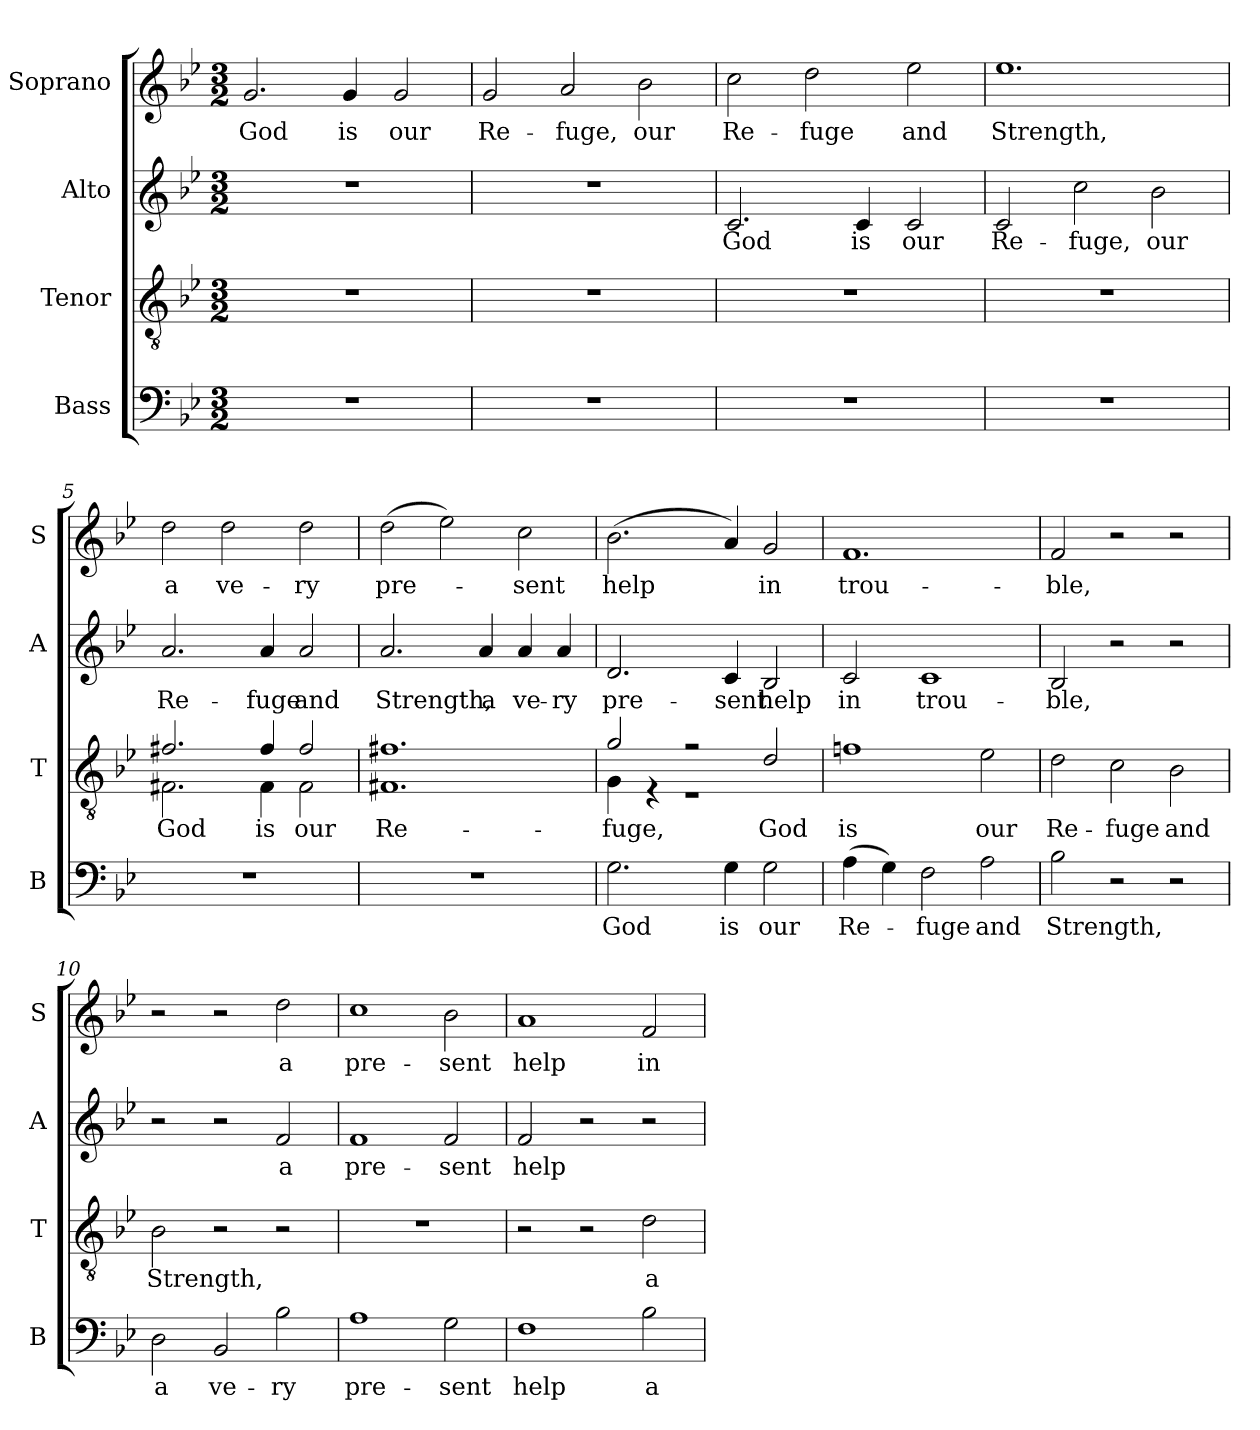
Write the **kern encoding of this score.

**kern	**text	**kern	**text	**kern	**text	**kern	**text
*part4	*part4	*part3	*part3	*part2	*part2	*part1	*part1
*staff4	*staff4	*staff3	*staff3	*staff2	*staff2	*staff1	*staff1
*I"Bass	*	*I"Tenor	*	*I"Alto	*	*I"Soprano	*
*I'B	*	*I'T	*	*I'A	*	*I'S	*
*clefF4	*	*clefGv2	*	*clefG2	*	*clefG2	*
*k[b-e-]	*	*k[b-e-]	*	*k[b-e-]	*	*k[b-e-]	*
*M3/2	*	*M3/2	*	*M3/2	*	*M3/2	*
=1	=1	=1	=1	=1	=1	=1	=1
!	!	!	!	!	!	!	!LO:LY:b
1.r	.	1.r	.	1.r	.	2.g/	God
!	!	!	!	!	!	!	!LO:LY:b
.	.	.	.	.	.	4g/	is
!	!	!	!	!	!	!	!LO:LY:b
.	.	.	.	.	.	2g/	our
=2	=2	=2	=2	=2	=2	=2	=2
!	!	!	!	!	!	!	!LO:LY:b
1.r	.	1.r	.	1.r	.	2g/	Re-
!	!	!	!	!	!	!	!LO:LY:b
.	.	.	.	.	.	2a/	-fuge,
!	!	!	!	!	!	!	!LO:LY:b
.	.	.	.	.	.	2b-\	our
=3	=3	=3	=3	=3	=3	=3	=3
!	!	!	!	!	!LO:LY:b	!	!LO:LY:b
1.r	.	1.r	.	2.c/	God	2cc\	Re-
!	!	!	!	!	!	!	!LO:LY:b
.	.	.	.	.	.	2dd\	-fuge
!	!	!	!	!	!LO:LY:b	!	!
.	.	.	.	4c/	is	.	.
!	!	!	!	!	!LO:LY:b	!	!LO:LY:b
.	.	.	.	2c/	our	2ee-\	and
=4	=4	=4	=4	=4	=4	=4	=4
!	!	!	!	!	!LO:LY:b	!	!LO:LY:b
1.r	.	1.r	.	2c/	Re-	1.ee-	Strength,
!	!	!	!	!	!LO:LY:b	!	!
.	.	.	.	2cc\	-fuge,	.	.
!	!	!	!	!	!LO:LY:b	!	!
.	.	.	.	2b-\	our	.	.
=5	=5	=5	=5	=5	=5	=5	=5
!	!	!	!LO:LY:b	!	!LO:LY:b	!	!LO:LY:b
*	*	*^	*	*	*	*	*
1.r	.	2.f#X/	2.F#X\	God	2.a/	Re-	2dd\	a
!	!	!	!	!	!	!	!	!LO:LY:b
.	.	.	.	.	.	.	2dd\	ve-
!	!	!	!	!LO:LY:b	!	!LO:LY:b	!	!
.	.	4f#/	4F#\	is	4a/	-fuge	.	.
!	!	!	!	!LO:LY:b	!	!LO:LY:b	!	!LO:LY:b
.	.	2f#/	2F#\	our	2a/	and	2dd\	-ry
=6	=6	=6	=6	=6	=6	=6	=6	=6
!	!	!	!	!LO:LY:b	!	!LO:LY:b	!	!LO:LY:b
1.r	.	1.f#X	1.F#X	Re-	2.a/	Strength,	(>2dd\	pre-
.	.	.	.	.	.	.	2ee-\)	.
!	!	!	!	!	!	!LO:LY:b	!	!
.	.	.	.	.	4a/	a	.	.
!	!	!	!	!	!	!LO:LY:b	!	!LO:LY:b
.	.	.	.	.	4a/	ve-	2cc\	-sent
!	!	!	!	!	!	!LO:LY:b	!	!
.	.	.	.	.	4a/	-ry	.	.
!!LO:LB:g=z
=7	=7	=7	=7	=7	=7	=7	=7	=7
!	!LO:LY:b	!	!	!LO:LY:b	!	!LO:LY:b	!	!LO:LY:b
2.G\	God	2g/	4G\	-fuge,	2.d/	pre-	(>2.b-\	help
.	.	.	4r	.	.	.	.	.
.	.	2r	1r	.	.	.	.	.
!	!LO:LY:b	!	!	!	!	!LO:LY:b	!	!
4G\	is	.	.	.	4c/	-sent	4a/)	.
!	!LO:LY:b	!	!	!LO:LY:b	!	!LO:LY:b	!	!LO:LY:b
2G\	our	2d/	.	God	2B-/	help	2g/	in
*	*	*v	*v	*	*	*	*	*
=8	=8	=8	=8	=8	=8	=8	=8
!	!LO:LY:b	!	!LO:LY:b	!	!LO:LY:b	!	!LO:LY:b
(>4A\	Re-	1fn	is	2c/	in	1.f	trou-
4G\)	.	.	.	.	.	.	.
!	!LO:LY:b	!	!	!	!LO:LY:b	!	!
2F\	-fuge	.	.	1c	trou-	.	.
!	!LO:LY:b	!	!LO:LY:b	!	!	!	!
2A\	and	2e-\	our	.	.	.	.
=9	=9	=9	=9	=9	=9	=9	=9
!	!LO:LY:b	!	!LO:LY:b	!	!LO:LY:b	!	!LO:LY:b
2B-\	Strength,	2d\	Re-	2B-/	-ble,	2f/	-ble,
!	!	!	!LO:LY:b	!	!	!	!
2r	.	2c\	-fuge	2r	.	2r	.
!	!	!	!LO:LY:b	!	!	!	!
2r	.	2B-\	and	2r	.	2r	.
=10	=10	=10	=10	=10	=10	=10	=10
!	!LO:LY:b	!	!LO:LY:b	!	!	!	!
2D\	a	2B-\	Strength,	2r	.	2r	.
!	!LO:LY:b	!	!	!	!	!	!
2BB-/	ve-	2r	.	2r	.	2r	.
!	!LO:LY:b	!	!	!	!LO:LY:b	!	!LO:LY:b
2B-\	-ry	2r	.	2f/	a	2dd\	a
=11	=11	=11	=11	=11	=11	=11	=11
!	!LO:LY:b	!	!	!	!LO:LY:b	!	!LO:LY:b
1A	pre-	1.r	.	1f	pre-	1cc	pre-
!	!LO:LY:b	!	!	!	!LO:LY:b	!	!LO:LY:b
2G\	-sent	.	.	2f/	-sent	2b-\	-sent
=12	=12	=12	=12	=12	=12	=12	=12
!	!LO:LY:b	!	!	!	!LO:LY:b	!	!LO:LY:b
1F	help	2r	.	2f/	help	1a	help
.	.	2r	.	2r	.	.	.
!	!LO:LY:b	!	!LO:LY:b	!	!	!	!LO:LY:b
2B-\	a	2d\	a	2r	.	2f/	in
=	=	=	=	=	=	=	=
*-	*-	*-	*-	*-	*-	*-	*-
